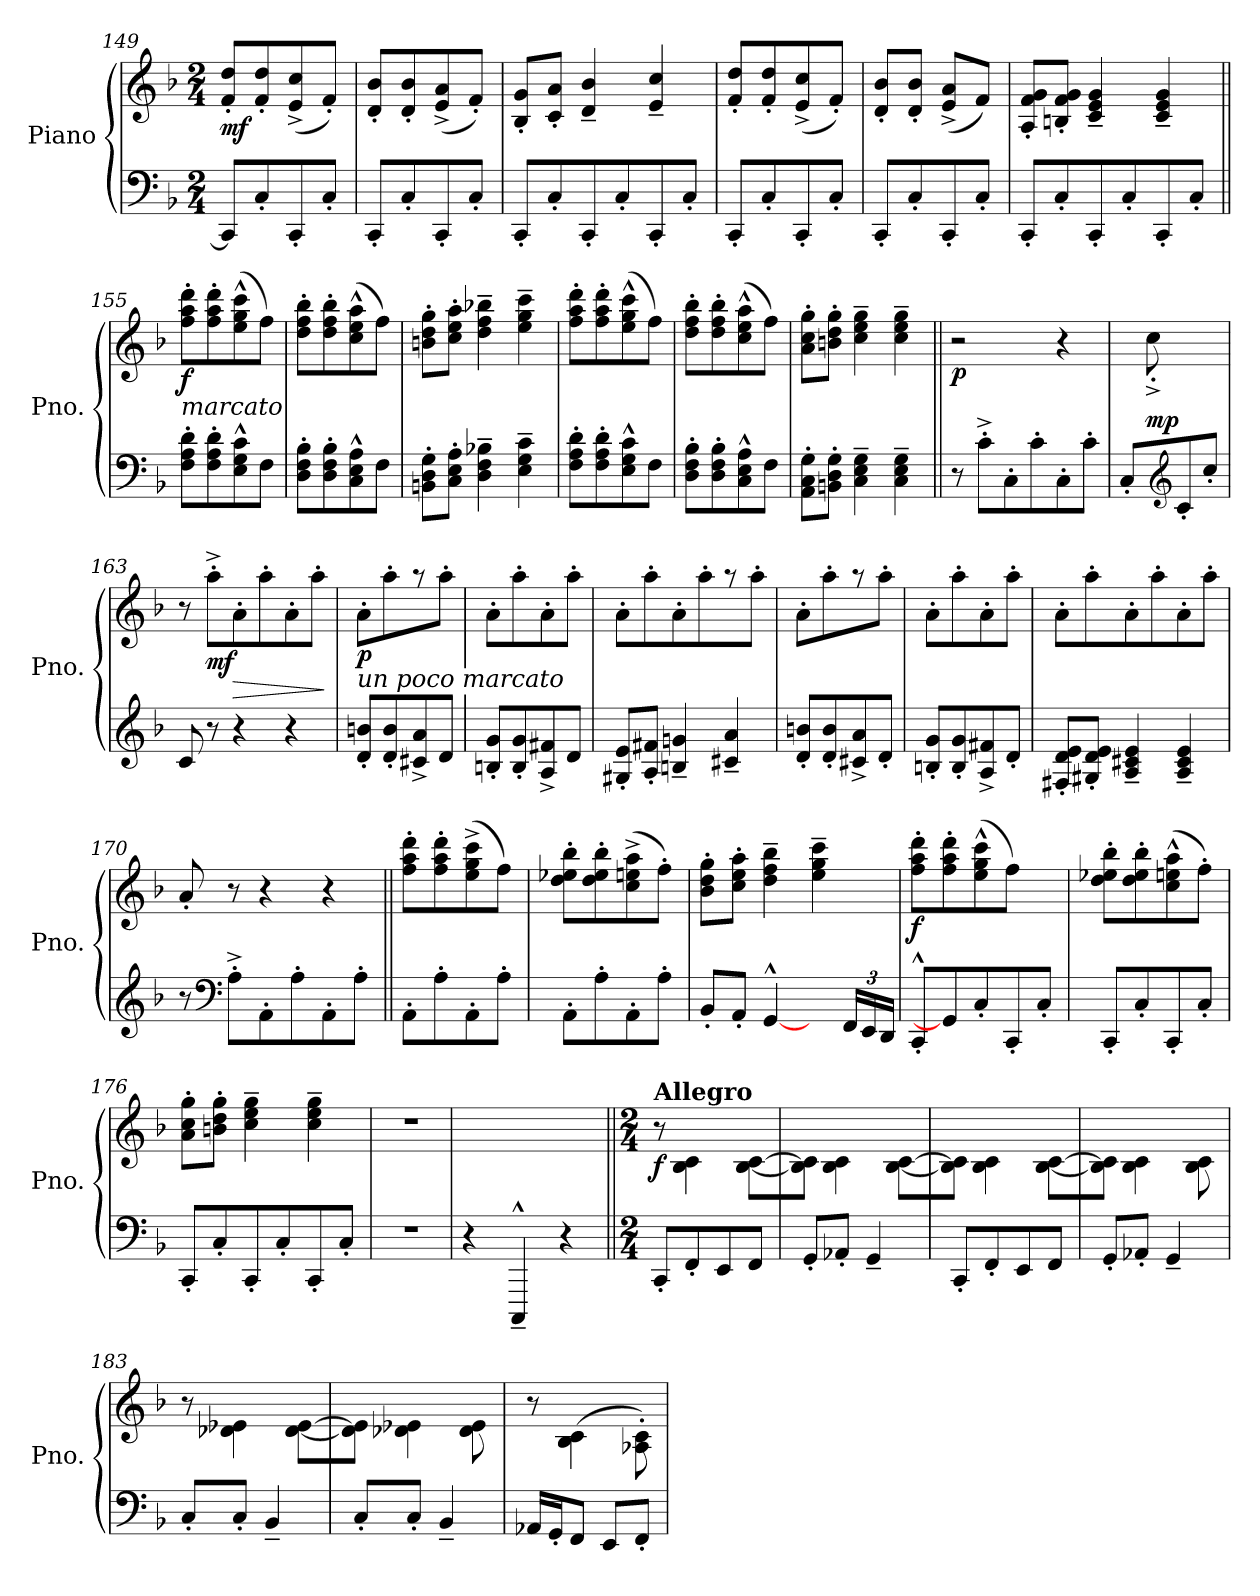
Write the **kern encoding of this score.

**kern	**kern	**dynam
*part1	*part1	*part1
*staff2	*staff1	*staff1/2
*I"Piano	*	*
*I'Pno.	*	*
*clefF4	*clefG2	*
*k[b-]	*k[b-]	*
*M2/4	*M2/4	*
=149	=149	=149
!	!	!LO:DY:b
8CC/L]	8f/' 8dd/'L	mf
8C'/	8f/' 8dd/'	.
8CC'/	(8e/^ 8cc/^	.
8C'/J	8f'/J)	.
=150	=150	=150
8CC'/L	8d/' 8b-/'L	.
8C'/	8d/' 8b-/'	.
8CC'/	(8e/^ 8a/^	.
8C'/J	8f'/J)	.
=151	=151	=151
8CC'/L	8B-/' 8g/'L	.
8C'/	8c/' 8a/'J	.
8CC'/	4d/~ 4b-/~	.
8C'/	.	.
8CC'/	4e/~ 4cc/~	.
8C'/J	.	.
=152	=152	=152
8CC'/L	8f/' 8dd/'L	.
8C'/	8f/' 8dd/'	.
8CC'/	(8e/^ 8cc/^	.
8C'/J	8f'/J)	.
!!LO:LB:g=z
=153	=153	=153
8CC'/L	8d/' 8b-/'L	.
8C'/	8d/' 8b-/'J	.
8CC'/	(8e/^ 8a/^L	.
8C'/J	8f/J)	.
=154	=154	=154
8CC'/L	8A/' 8f/' 8g/'L	.
8C'/	8Bn/' 8f/' 8g/'J	.
8CC'/	4c/~ 4e/~ 4g/~	.
8C'/	.	.
8CC'/	4c/~ 4e/~ 4g/~	.
8C'/J	.	.
=155||	=155||	=155||
!	!LO:TX:b:i:t=marcato	!
!	!	!LO:DY:b
8F\' 8A\' 8d\'L	8ff\' 8aa\' 8ddd\'L	f
8F\' 8A\' 8d\'	8ff\' 8aa\' 8ddd\'	.
8E\^^ 8G\^^ 8c\^^	(8ee\^^ 8gg\^^ 8ccc\^^	.
8F\J	8ff\J)	.
=156	=156	=156
8D\' 8F\' 8B-\'L	8dd\' 8ff\' 8bb-\'L	.
8D\' 8F\' 8B-\'	8dd\' 8ff\' 8bb-\'	.
8C\^^ 8E\^^ 8A\^^	(8cc\^^ 8ee\^^ 8aa\^^	.
8F\J	8ff\J)	.
=157	=157	=157
8BBn\' 8D\' 8G\'L	8bn\' 8dd\' 8gg\'L	.
8C\' 8E\' 8A\'J	8cc\' 8ee\' 8aa\'J	.
4D\~ 4F\~ 4B-X\~	4dd\~ 4ff\~ 4bb-X\~	.
4E\~ 4G\~ 4c\~	4ee\~ 4gg\~ 4ccc\~	.
=158	=158	=158
8F\' 8A\' 8d\'L	8ff\' 8aa\' 8ddd\'L	.
8F\' 8A\' 8d\'	8ff\' 8aa\' 8ddd\'	.
8E\^^ 8G\^^ 8c\^^	(8ee\^^ 8gg\^^ 8ccc\^^	.
8F\J	8ff\J)	.
=159	=159	=159
8D\' 8F\' 8B-\'L	8dd\' 8ff\' 8bb-\'L	.
8D\' 8F\' 8B-\'	8dd\' 8ff\' 8bb-\'	.
8C\^^ 8E\^^ 8A\^^	(8cc\^^ 8ee\^^ 8aa\^^	.
8F\J	8ff\J)	.
!!LO:LB:g=z
=160	=160	=160
8AA\' 8C\' 8G\'L	8a\' 8cc\' 8gg\'L	.
8BBn\' 8D\' 8G\'J	8bn\' 8dd\' 8gg\'J	.
4C\~ 4E\~ 4G\~	4cc\~ 4ee\~ 4gg\~	.
4C\~ 4E\~ 4G\~	4cc\~ 4ee\~ 4gg\~	.
=161||	=161||	=161||
!	!	!LO:DY:b
8r	2r	p
8c'^\L	.	.
8C'\	.	.
8c'\	.	.
8C'\	4r	.
8c'\J	.	.
=162	=162	=162
*	*^	*
8C'/	2ryy	8ryy	.
!	!	!	!LO:DY:a=2
8ryy	.	8cc'^\L	mp
*clefG2	*	*	*
8c'/	.	4ryy	.
8cc'/J	.	.	.
*	*v	*v	*
=163	=163	=163
8c/	8r	.
!	!	!LO:DY:b
8r	8aa'^\L	mf
!	!	!LO:HP:b
4r	8a'\	>
.	8aa'\	.
4r	8a'\	.
.	8aa'\J	.
.	.	]
=164	=164	=164
!	!LO:TX:b:i:t=un poco marcato	!
!	!	!LO:DY:b
8d/' 8bn/'L	8a'\L	p
8d/' 8b/'	8aa'\	.
8c#X/^ 8a/^	8r	.
8d/J	8aa'\J	.
=165	=165	=165
8Bn/' 8g/'L	8a'\L	.
8B/' 8g/'	8aa'\	.
8A/^ 8f#X/^	8a'\	.
8d/J	8aa'\J	.
=166	=166	=166
8G#X/' 8e/'L	8a'\L	.
8A/' 8f#X/'J	8aa'\	.
4Bn/~ 4gn/~	8a'\	.
.	8aa'\	.
4c#X/~ 4a/~	8r	.
.	8aa'\J	.
!!LO:LB:g=z
=167	=167	=167
8d/' 8bn/'L	8a'\L	.
8d/' 8b/'	8aa'\	.
8c#X/^ 8a/^	8r	.
8d'/J	8aa'\J	.
=168	=168	=168
8Bn/' 8g/'L	8a'\L	.
8B/' 8g/'	8aa'\	.
8A/^ 8f#X/^	8a'\	.
8d'/J	8aa'\J	.
=169	=169	=169
8F#X/' 8d/' 8e/'L	8a'\L	.
8G#X/' 8d/' 8e/'J	8aa'\	.
4A/~ 4c#X/~ 4e/~	8a'\	.
.	8aa'\	.
4A/~ 4c#/~ 4e/~	8a'\	.
.	8aa'\J	.
=170	=170	=170
8r	8a'/	.
*clefF4	*	*
8A'^\L	8r	.
8AA'\	4r	.
8A'\	.	.
8AA'\	4r	.
8A'\J	.	.
=171||	=171||	=171||
8AA'\L	8ff\' 8aa\' 8ddd\'L	.
8A'\	8ff\' 8aa\' 8ddd\'	.
8AA'\	(8ee\^ 8gg\^ 8ccc\^	.
8A'\J	8ff\J)	.
=172	=172	=172
8AA'\L	8dd\' 8ee-X\' 8bb-\'L	.
8A'\	8dd\' 8ee-\' 8bb-\'	.
8AA'\	(8cc\^ 8een\^ 8aa\^	.
8A'\J	8ff'\J)	.
!!LO:LB:g=z
=173	=173	=173
8BB-'/L	8b-\' 8dd\' 8gg\'L	.
8AA'/J	8cc\' 8ee\' 8aa\'J	.
[4GG^^/	4dd\~ 4ff\~ 4bb-\~	.
8ryy	4ee\~ 4gg\~ 4ccc\~	.
*Xbrackettup	*	*
24FF/LL	.	.
24EE/	.	.
24DD/JJ	.	.
=174	=174	=174
!	!	!LO:DY:b
8CC'^^/L	8ff\' 8aa\' 8ddd\'L	f
8GG/]	8ff\' 8aa\' 8ddd\'	.
8C'/	(8ee\^^ 8gg\^^ 8ccc\^^	.
8CC'/	8ff\J)	.
8C'/J	8ryy	.
=175	=175	=175
8CC'/L	8dd\' 8ee-X\' 8bb-\'L	.
8C'/	8dd\' 8ee-\' 8bb-\'	.
8CC'/	(8cc\^^ 8een\^^ 8aa\^^	.
8C'/J	8ff'\J)	.
=176	=176	=176
8CC'/L	8a\' 8cc\' 8gg\'L	.
8C'/	8bn\' 8dd\' 8gg\'J	.
8CC'/	4cc\~ 4ee\~ 4gg\~	.
8C'/	.	.
8CC'/	4cc\~ 4ee\~ 4gg\~	.
8C'/J	.	.
=177	=177	=177
2r	2r	.
=178	=178	=178
4r	2ryy	.
4CCC~^^/	.	.
4r	4ryy	.
!!LO:PB:g=z
=179||	=179||	=179||
*M2/4	*M2/4	*
*	*MM160	*
!	!LO:TX:a:B:t=Allegro	!
!	!	!LO:DY:b
8CC'/L	8r	f
8FF'/	4B-\ 4c\	.
8EE/	.	.
8FF/J	[8B-\ [8c\L	.
=180	=180	=180
8GG'/L	8B-\] 8c\]J	.
8AA-X'/J	4B-\ 4c\	.
4GG~/	.	.
.	[8B-\ [8c\L	.
=181	=181	=181
8CC'/L	8B-\] 8c\]J	.
8FF'/	4B-\ 4c\	.
8EE/	.	.
8FF/J	[8B-\ [8c\L	.
=182	=182	=182
8GG'/L	8B-\] 8c\]J	.
8AA-X'/J	4B-\ 4c\	.
4GG~/	.	.
.	8B-\ 8c\	.
=183	=183	=183
8C'/L	8r	.
8C'/J	4d-X\ 4e-X\	.
4BB-~/	.	.
.	[8d-\ [8e-\L	.
=184	=184	=184
8C'/L	8d-\] 8e-\]J	.
8C'/J	4d-X\ 4e-X\	.
4BB-~/	.	.
.	8d-\ 8e-\	.
!!LO:LB:g=z
=185	=185	=185
16AA-X/LL	8r	.
16GG'/J	.	.
8FF/J	(4B-\ 4c\	.
8EE/L	.	.
8FF'/J	8A-X\' 8c\')	.
=	=	=
*-	*-	*-
